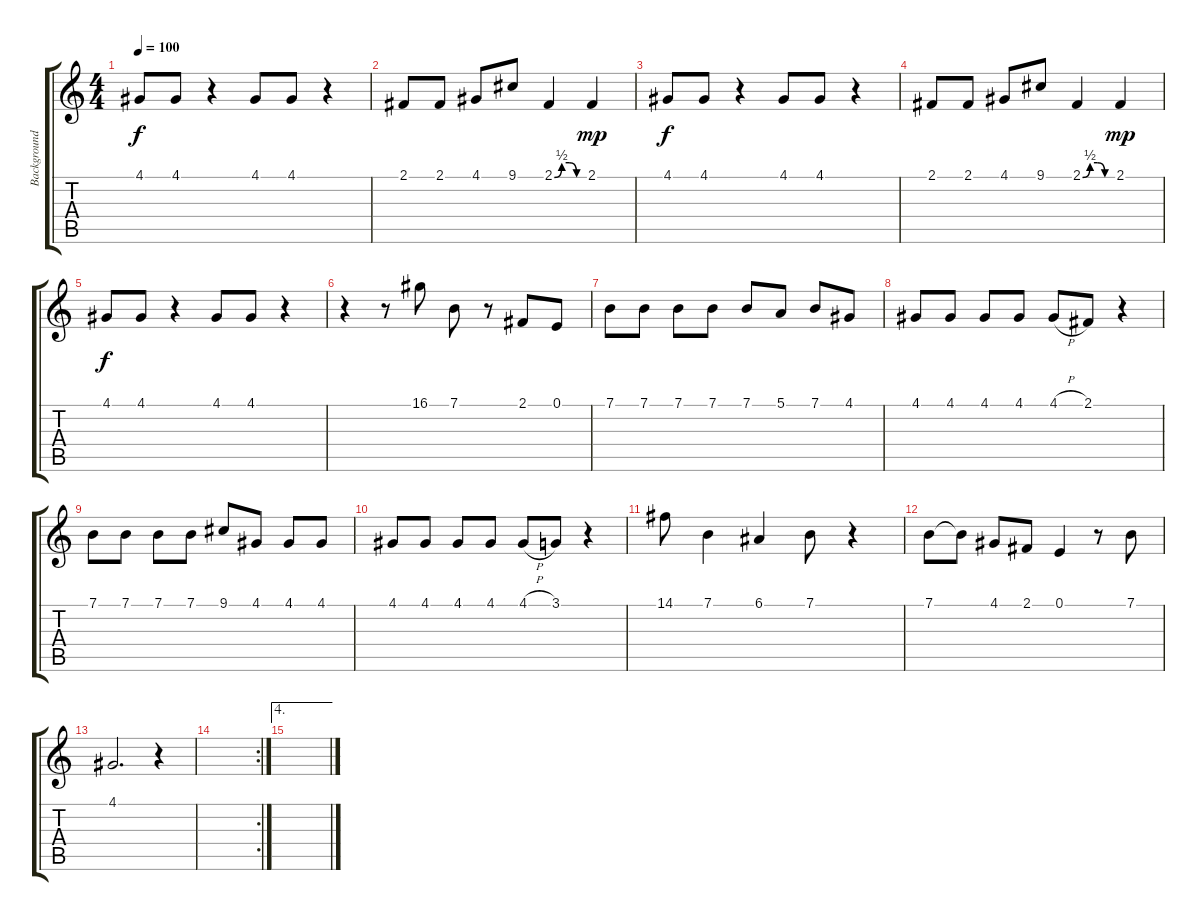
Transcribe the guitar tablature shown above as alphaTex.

\track ("Background Vocals - high" "Background") {mute instrument tenorsax}
\staff {score tabs}
\tuning (E4 B3 G3 D3 A2 E2) {hide}
\ts (4 4)
\tempo 100
\clef g2
\ks c
4.1.8{dy f} 4.1.8 r.4 4.1.8 4.1.8 r.4 |
2.1.8 2.1.8 4.1.8 9.1.8 2.1{be (custom 0 0 15 2 30 2 45 0 60 0)}.4 2.1.4{dy mp} |
4.1.8{dy f} 4.1.8 r.4 4.1.8 4.1.8 r.4 |
2.1.8 2.1.8 4.1.8 9.1.8 2.1{be (custom 0 0 15 2 30 2 45 0 60 0)}.4 2.1.4{dy mp} |
4.1.8{dy f} 4.1.8 r.4 4.1.8 4.1.8 r.4 |
r.4 r.8 16.1.8 7.1.8 r.8 2.1.8 0.1.8 |
7.1.8 7.1.8 7.1.8 7.1.8 7.1.8 5.1.8 7.1.8 4.1.8 |
4.1.8 4.1.8 4.1.8 4.1.8 4.1{h}.8 2.1.8 r.4 |
7.1.8 7.1.8 7.1.8 7.1.8 9.1.8 4.1.8 4.1.8 4.1.8 |
4.1.8 4.1.8 4.1.8 4.1.8 4.1{h}.8 3.1.8 r.4 |
14.1.8 7.1.4 6.1.4 7.1.8 r.4 |
7.1.8 7.1{t}.8 4.1.8 2.1.8 0.1.4 r.8 7.1.8 |
4.1.2{d} r.4 |
\rc 2
|
\ae 4
